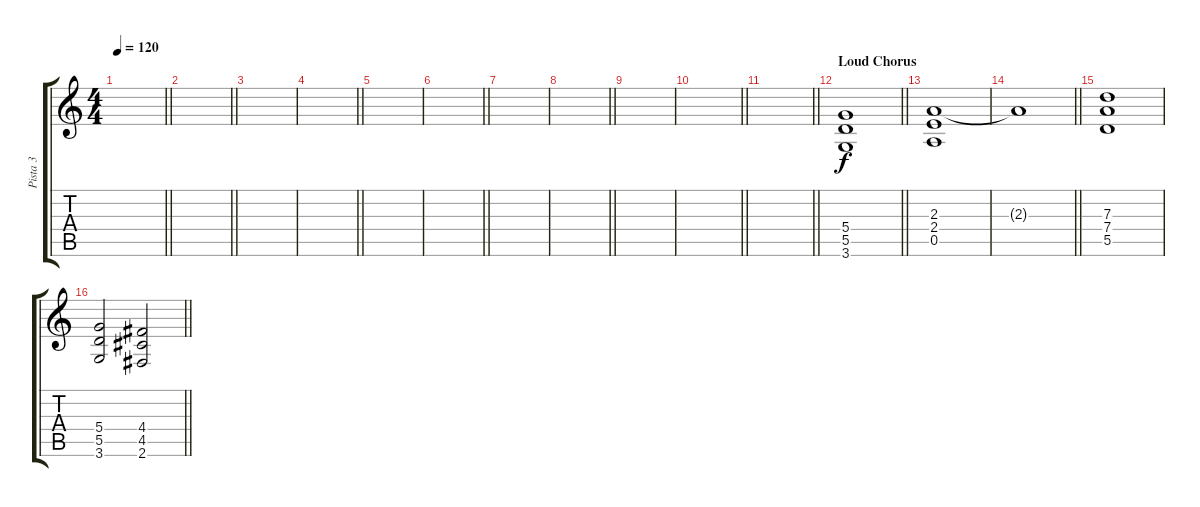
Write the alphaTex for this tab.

\track ("Pista 3" "Pista 3") {instrument distortionguitar}
\staff {score tabs}
\tuning (E4 B3 G3 D3 A2 E2) {hide}
\ts (4 4)
\tempo 120
\clef g2
\barLineRight lightlight
\ks c
|
\barLineRight lightlight
|
|
\barLineRight lightlight
|
|
\barLineRight lightlight
|
|
\barLineRight lightlight
|
|
\barLineRight lightlight
|
\barLineRight lightlight
|
\section ("" "Loud Chorus")
\barLineRight lightlight
(5.4 5.5 3.6).1 |
\section ("" "")
(2.3 2.4 0.5).1 |
\barLineRight lightlight
2.3{t}.1 |
(7.3 7.4 5.5).1 |
\barLineRight lightlight
(5.4 5.5 3.6).2 (4.4 4.5 2.6).2
